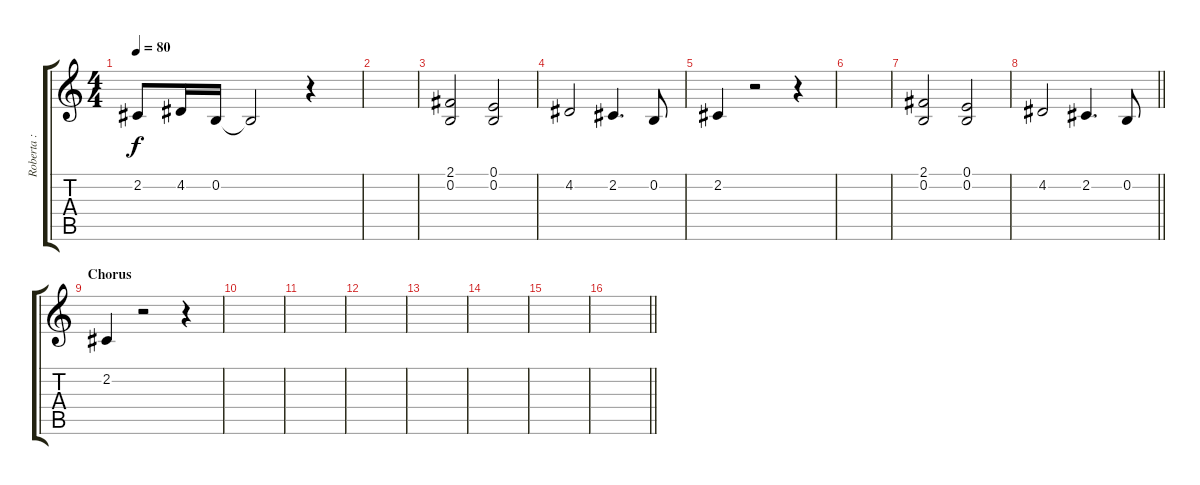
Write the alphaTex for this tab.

\track ("Roberta :  Vocal" "Roberta : ") {instrument pad4choir}
\staff {score tabs}
\tuning (E4 B3 G3 D3 A2 E2) {hide}
\ts (4 4)
\tempo 80
\clef g2
\ks c
2.2.8{dy f} 4.2.16 0.2.16 0.2{t}.2 r.4 |
|
(2.1 0.2).2 (0.1 0.2).2 |
4.2.2 2.2.4{d} 0.2.8 |
2.2.4 r.2 r.4 |
|
(2.1 0.2).2 (0.1 0.2).2 |
\barLineRight lightlight
4.2.2 2.2.4{d} 0.2.8 |
\section ("" "Chorus")
2.2.4 r.2 r.4 |
|
|
|
|
|
|
\barLineRight lightlight
